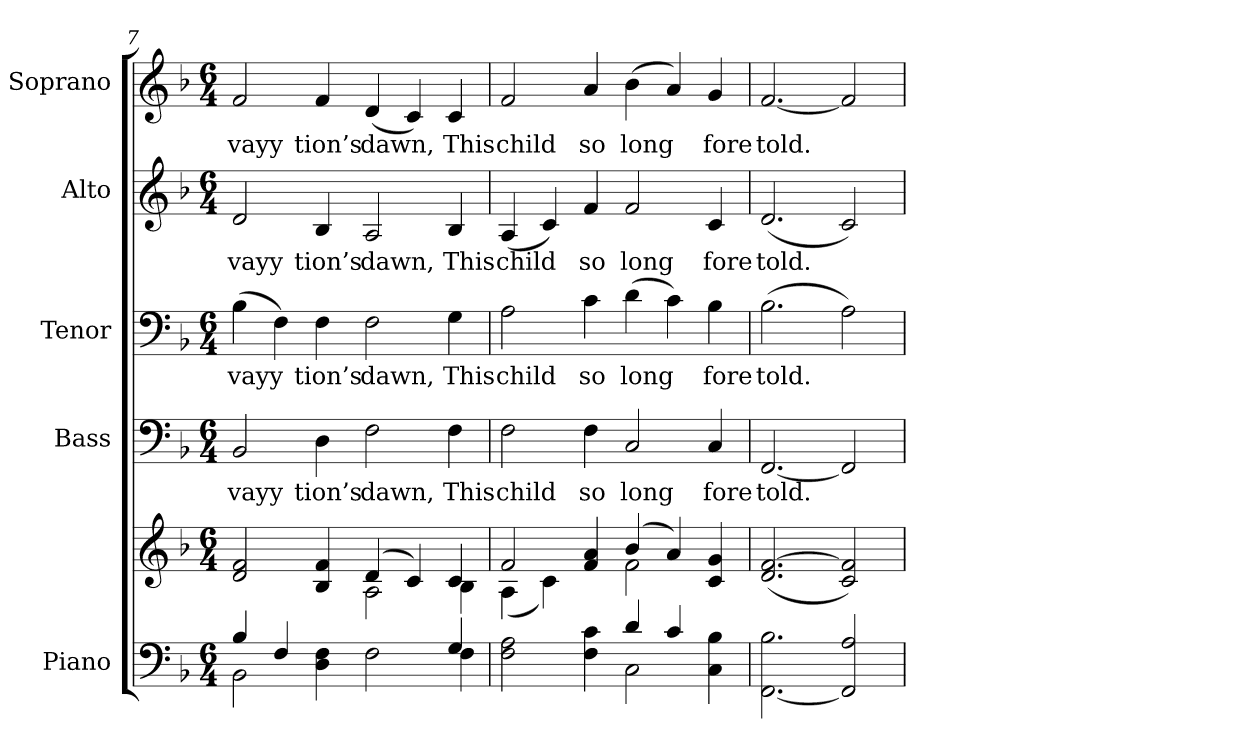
**kern	**kern	**kern	**text	**kern	**text	**kern	**text	**kern	**text
*part5	*part5	*part4	*part4	*part3	*part3	*part2	*part2	*part1	*part1
*staff6	*staff5	*staff4	*staff4	*staff3	*staff3	*staff2	*staff2	*staff1	*staff1
*I"Piano	*	*I"Bass	*	*I"Tenor	*	*I"Alto	*	*I"Soprano	*
*I'Pno.	*	*I'B.	*	*I'T.	*	*I'A.	*	*I'S.	*
*clefF4	*clefG2	*clefF4	*	*clefF4	*	*clefG2	*	*clefG2	*
*k[b-]	*k[b-]	*k[b-]	*	*k[b-]	*	*k[b-]	*	*k[b-]	*
*F:	*F:	*F:	*	*F:	*	*F:	*	*F:	*
*M6/4	*M6/4	*M6/4	*	*M6/4	*	*M6/4	*	*M6/4	*
=7	=7	=7	=7	=7	=7	=7	=7	=7	=7
*^	*^	*	*	*	*	*	*	*	*
!	!	!	!	!	!LO:LY:b:color=#000000	!	!	!	!	!	!
!	!	!	!	!	!	!	!LO:LY:b:color=#000000	!	!	!	!
!	!	!	!	!	!	!	!	!	!LO:LY:b:color=#000000	!	!
!	!	!	!	!	!	!	!	!	!	!	!LO:LY:b:color=#000000
4B-i/	2BB-i\	2di/ 2fi	2.ryy	2BB-i/	vayy	(4B-i\	vayy	2di/	vayy	2fi/	vayy
4Fi/	.	.	.	.	.	4Fi\)	.	.	.	.	.
!	!	!	!	!	!LO:LY:b:color=#000000	!	!	!	!	!	!
!	!	!	!	!	!	!	!LO:LY:b:color=#000000	!	!	!	!
!	!	!	!	!	!	!	!	!	!LO:LY:b:color=#000000	!	!
!	!	!	!	!	!	!	!	!	!	!	!LO:LY:b:color=#000000
4Di\ 4Fi	4ryy	4B-i/ 4fi	.	4Di\	tion’s	4Fi\	tion’s	4B-i/	tion’s	4fi/	tion’s
!	!	!	!	!	!LO:LY:b:color=#000000	!	!	!	!	!	!
!	!	!	!	!	!	!	!LO:LY:b:color=#000000	!	!	!	!
!	!	!	!	!	!	!	!	!	!LO:LY:b:color=#000000	!	!
!	!	!	!	!	!	!	!	!	!	!	!LO:LY:b:color=#000000
2Fi\	4ryy	(4di/	2Ai\	2Fi\	dawn,	2Fi\	dawn,	2Ai/	dawn,	(4di/	dawn,
.	4ryy	4ci/)	.	.	.	.	.	.	.	4ci/)	.
!	!	!	!	!	!LO:LY:b:color=#000000	!	!	!	!	!	!
!	!	!	!	!	!	!	!LO:LY:b:color=#000000	!	!	!	!
!	!	!	!	!	!	!	!	!	!LO:LY:b:color=#000000	!	!
!	!	!	!	!	!	!	!	!	!	!	!LO:LY:b:color=#000000
4Gi/	4Fi\	4ci/	4B-i\	4Fi\	This	4Gi\	This	4B-i/	This	4ci/	This
!!LO:PB:g=z
=8	=8	=8	=8	=8	=8	=8	=8	=8	=8	=8	=8
!	!	!	!	!	!LO:LY:b:color=#000000	!	!	!	!	!	!
!	!	!	!	!	!	!	!LO:LY:b:color=#000000	!	!	!	!
!	!	!	!	!	!	!	!	!	!LO:LY:b:color=#000000	!	!
!	!	!	!	!	!	!	!	!	!	!	!LO:LY:b:color=#000000
2Fi\ 2Ai	2.ryy	2fi/	(4Ai\	2Fi\	child	2Ai\	child	(4Ai/	child	2fi/	child
.	.	.	4ci\)	.	.	.	.	4ci/)	.	.	.
!	!	!	!	!	!LO:LY:b:color=#000000	!	!	!	!	!	!
!	!	!	!	!	!	!	!LO:LY:b:color=#000000	!	!	!	!
!	!	!	!	!	!	!	!	!	!LO:LY:b:color=#000000	!	!
!	!	!	!	!	!	!	!	!	!	!	!LO:LY:b:color=#000000
4Fi\ 4ci	.	4fi/ 4ai	4ryy	4Fi\	so	4ci\	so	4fi/	so	4ai/	so
!	!	!	!	!	!LO:LY:b:color=#000000	!	!	!	!	!	!
!	!	!	!	!	!	!	!LO:LY:b:color=#000000	!	!	!	!
!	!	!	!	!	!	!	!	!	!LO:LY:b:color=#000000	!	!
!	!	!	!	!	!	!	!	!	!	!	!LO:LY:b:color=#000000
4di/	2Ci\	(4b-i/	2fi\	2Ci/	long	(4di\	long	2fi/	long	(4b-i\	long
4ci/	.	4ai/)	.	.	.	4ci\)	.	.	.	4ai/)	.
!	!	!	!	!	!LO:LY:b:color=#000000	!	!	!	!	!	!
!	!	!	!	!	!	!	!LO:LY:b:color=#000000	!	!	!	!
!	!	!	!	!	!	!	!	!	!LO:LY:b:color=#000000	!	!
!	!	!	!	!	!	!	!	!	!	!	!LO:LY:b:color=#000000
4Ci\ 4B-i	4ryy	4ci/ 4gi	4ryy	4Ci/	fore	4B-i\	fore	4ci/	fore	4gi/	fore
*v	*v	*	*	*	*	*	*	*	*	*	*
*	*v	*v	*	*	*	*	*	*	*	*
=9	=9	=9	=9	=9	=9	=9	=9	=9	=9
*^	*^	*	*	*	*	*	*	*	*
!	!	!	!	!	!LO:LY:b:color=#000000	!	!	!	!	!	!
*v	*v	*	*	*	*	*	*	*	*	*	*
*	*v	*v	*	*	*	*	*	*	*	*
*^	*^	*	*	*	*	*	*	*	*
!	!	!	!	!	!	!	!LO:LY:b:color=#000000	!	!	!	!
*v	*v	*	*	*	*	*	*	*	*	*	*
*	*v	*v	*	*	*	*	*	*	*	*
*^	*^	*	*	*	*	*	*	*	*
!	!	!	!	!	!	!	!	!	!LO:LY:b:color=#000000	!	!
*v	*v	*	*	*	*	*	*	*	*	*	*
*	*v	*v	*	*	*	*	*	*	*	*
*^	*^	*	*	*	*	*	*	*	*
!	!	!	!	!	!	!	!	!	!	!	!LO:LY:b:color=#000000
*v	*v	*	*	*	*	*	*	*	*	*	*
*	*v	*v	*	*	*	*	*	*	*	*
[<2.FFi\ 2.B-i	(2.di/ [>2.fi	[<2.FFi/	told.	(2.B-i\	told.	(2.di/	told.	[<2.fi/	told.
2FFi/] 2Ai	2ci/ 2fi])	2FFi/]	.	2Ai\)	.	2ci/)	.	2fi/]	.
=	=	=	=	=	=	=	=	=	=
*-	*-	*-	*-	*-	*-	*-	*-	*-	*-
